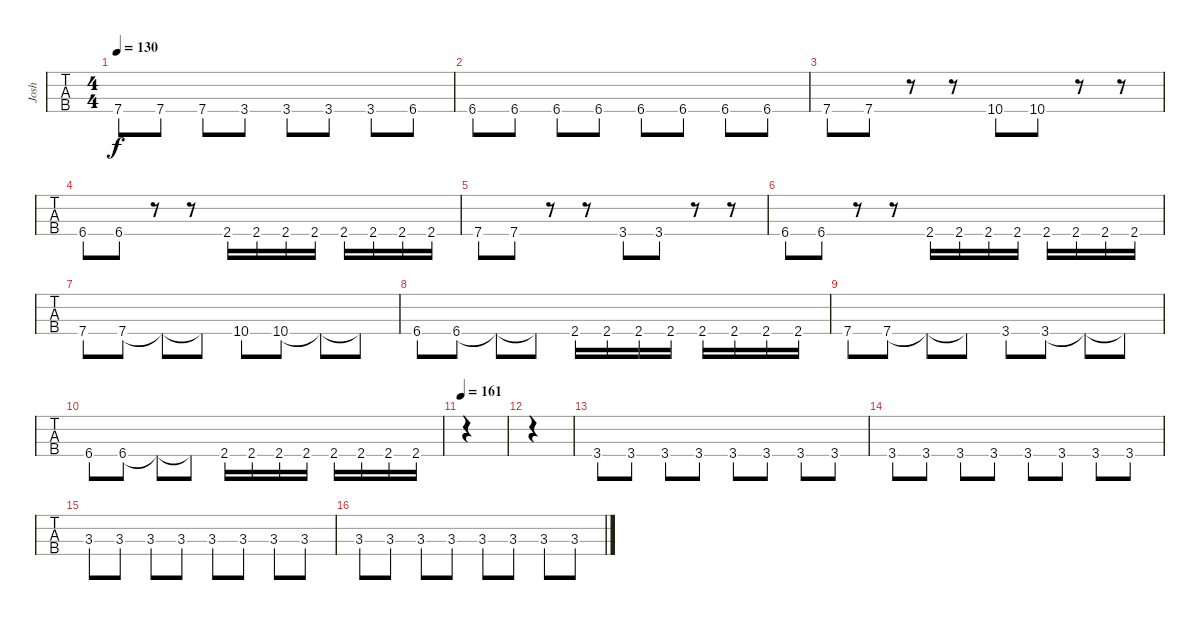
\track ("Josh" "Josh") {instrument electricbasspick}
\staff {tabs}
\tuning (F2 C2 G1 C1) {hide}
\ts (4 4)
\tempo 130
\clef f4
\ks c
7.4.8{dy f} 7.4.8 7.4.8 3.4.8 3.4.8 3.4.8 3.4.8 6.4.8 |
6.4.8 6.4.8 6.4.8 6.4.8 6.4.8 6.4.8 6.4.8 6.4.8 |
7.4.8 7.4.8 r.8 r.8 10.4.8 10.4.8 r.8 r.8 |
6.4.8 6.4.8 r.8 r.8 2.4.16 2.4.16 2.4.16 2.4.16 2.4.16 2.4.16 2.4.16 2.4.16 |
7.4.8 7.4.8 r.8 r.8 3.4.8 3.4.8 r.8 r.8 |
6.4.8 6.4.8 r.8 r.8 2.4.16 2.4.16 2.4.16 2.4.16 2.4.16 2.4.16 2.4.16 2.4.16 |
7.4.8 7.4.8 7.4{t}.8 7.4{t}.8 10.4.8 10.4.8 10.4{t}.8 10.4{t}.8 |
6.4.8 6.4.8 6.4{t}.8 6.4{t}.8 2.4.16 2.4.16 2.4.16 2.4.16 2.4.16 2.4.16 2.4.16 2.4.16 |
7.4.8 7.4.8 7.4{t}.8 7.4{t}.8 3.4.8 3.4.8 3.4{t}.8 3.4{t}.8 |
6.4.8 6.4.8 6.4{t}.8 6.4{t}.8 2.4.16 2.4.16 2.4.16 2.4.16 2.4.16 2.4.16 2.4.16 2.4.16 |
\tempo 161
|
|
3.4.8 3.4.8 3.4.8 3.4.8 3.4.8 3.4.8 3.4.8 3.4.8 |
3.4.8 3.4.8 3.4.8 3.4.8 3.4.8 3.4.8 3.4.8 3.4.8 |
3.3.8 3.3.8 3.3.8 3.3.8 3.3.8 3.3.8 3.3.8 3.3.8 |
3.3.8 3.3.8 3.3.8 3.3.8 3.3.8 3.3.8 3.3.8 3.3.8
